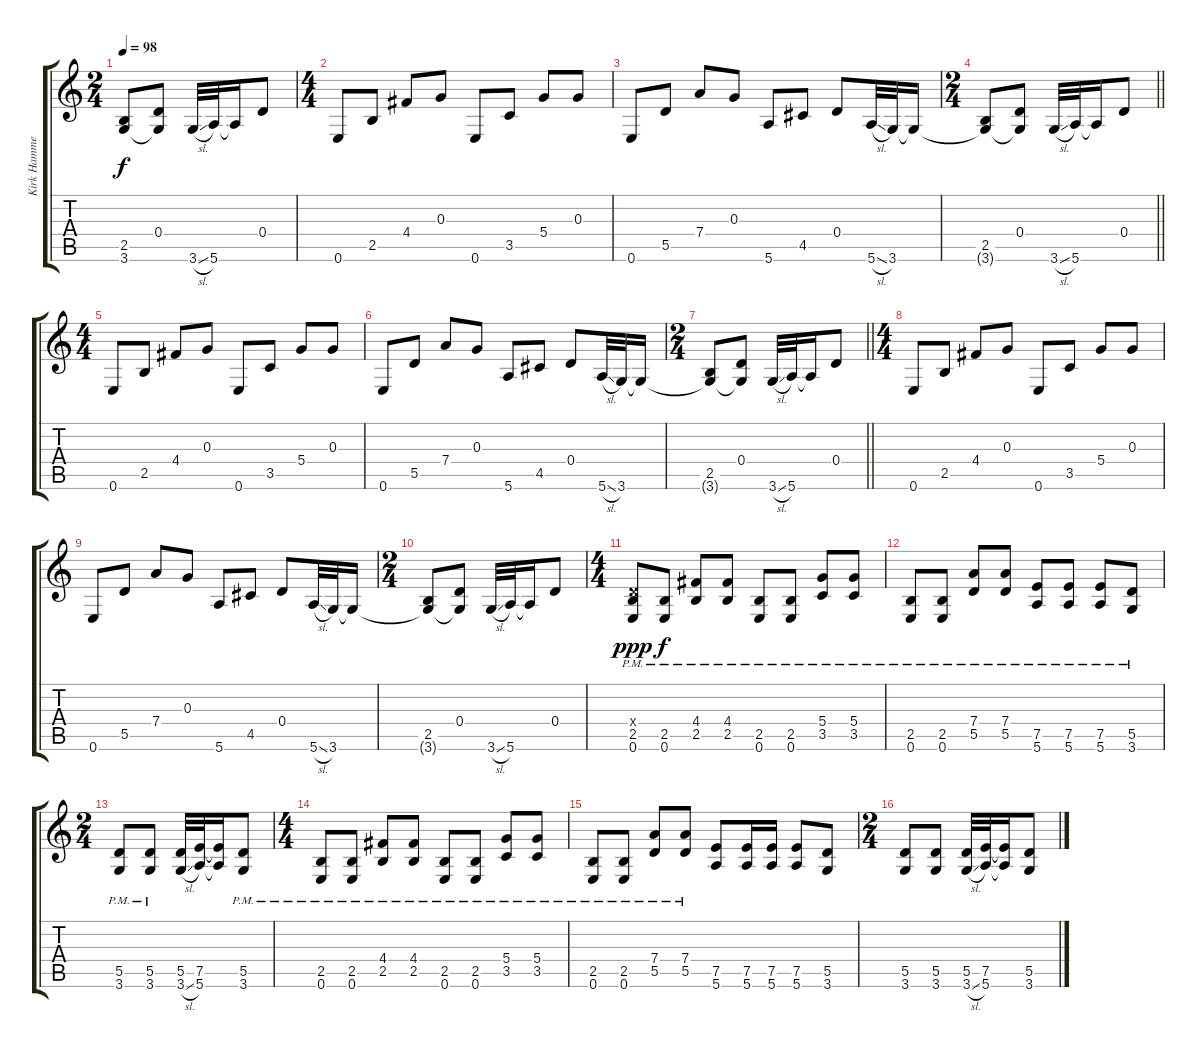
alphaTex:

\track ("Kirk Hammet" "Kirk Hamme") {instrument electricguitarclean}
\staff {score tabs}
\tuning (E4 B3 G3 D3 A2 E2) {hide}
\ts (2 4)
\tempo 98
\clef g2
\ks c
(2.5 3.6{t}).8{dy f} (0.4 3.6{t}).8 3.6{sl}.32 5.6.32 5.6{t}.16 0.4.8 |
\ts (4 4)
0.6.8 2.5.8 4.4.8 0.3.8 0.6.8 3.5.8 5.4.8 0.3.8 |
0.6.8 5.5.8 7.4.8 0.3.8 5.6.8 4.5.8 0.4.8 5.6{sl}.32 3.6.32 3.6{t}.16 |
\ts (2 4)
\barLineRight lightlight
(2.5 3.6{t}).8 (0.4 3.6{t}).8 3.6{sl}.32 5.6.32 5.6{t}.16 0.4.8 |
\ts (4 4)
0.6.8 2.5.8 4.4.8 0.3.8 0.6.8 3.5.8 5.4.8 0.3.8 |
0.6.8 5.5.8 7.4.8 0.3.8 5.6.8 4.5.8 0.4.8 5.6{sl}.32 3.6.32 3.6{t}.16 |
\ts (2 4)
\barLineRight lightlight
(2.5 3.6{t}).8 (0.4 3.6{t}).8 3.6{sl}.32 5.6.32 5.6{t}.16 0.4.8 |
\ts (4 4)
0.6.8 2.5.8 4.4.8 0.3.8 0.6.8 3.5.8 5.4.8 0.3.8 |
0.6.8 5.5.8 7.4.8 0.3.8 5.6.8 4.5.8 0.4.8 5.6{sl}.32 3.6.32 3.6{t}.16 |
\ts (2 4)
(2.5 3.6{t}).8 (0.4 3.6{t}).8 3.6{sl}.32 5.6.32 5.6{t}.16 0.4.8 |
\ts (4 4)
(0.4{x} 2.5{pm} 0.6{pm}).8{dy ppp instrument distortionguitar} (2.5{pm} 0.6{pm}).8{dy f} (4.4{pm} 2.5{pm}).8 (4.4{pm} 2.5{pm}).8 (2.5{pm} 0.6{pm}).8 (2.5{pm} 0.6{pm}).8 (5.4{pm} 3.5{pm}).8 (5.4{pm} 3.5{pm}).8 |
(2.5{pm} 0.6{pm}).8 (2.5{pm} 0.6{pm}).8 (7.4{pm} 5.5{pm}).8 (7.4{pm} 5.5{pm}).8 (7.5{pm} 5.6{pm}).8 (7.5{pm} 5.6{pm}).8 (7.5{pm} 5.6{pm}).8 (5.5{pm} 3.6{pm}).8 |
\ts (2 4)
(5.5{pm} 3.6{pm}).8 (5.5{pm} 3.6{pm}).8 (5.5 3.6{sl}).32 (7.5 5.6).32 (7.5{t} 5.6{t}).16 (5.5 3.6{pm}).8 |
\ts (4 4)
(2.5{pm} 0.6{pm}).8 (2.5{pm} 0.6{pm}).8 (4.4{pm} 2.5{pm}).8 (4.4{pm} 2.5{pm}).8 (2.5{pm} 0.6{pm}).8 (2.5{pm} 0.6{pm}).8 (5.4{pm} 3.5{pm}).8 (5.4{pm} 3.5{pm}).8 |
(2.5{pm} 0.6{pm}).8 (2.5{pm} 0.6{pm}).8 (7.4{pm} 5.5{pm}).8 (7.4{pm} 5.5{pm}).8 (7.5 5.6).8 (7.5 5.6).16 (7.5 5.6).16 (7.5 5.6).8 (5.5 3.6).8 |
\ts (2 4)
(5.5 3.6).8 (5.5 3.6).8 (5.5 3.6{sl}).32 (7.5 5.6).32 (7.5{t} 5.6{t}).16 (5.5 3.6).8
